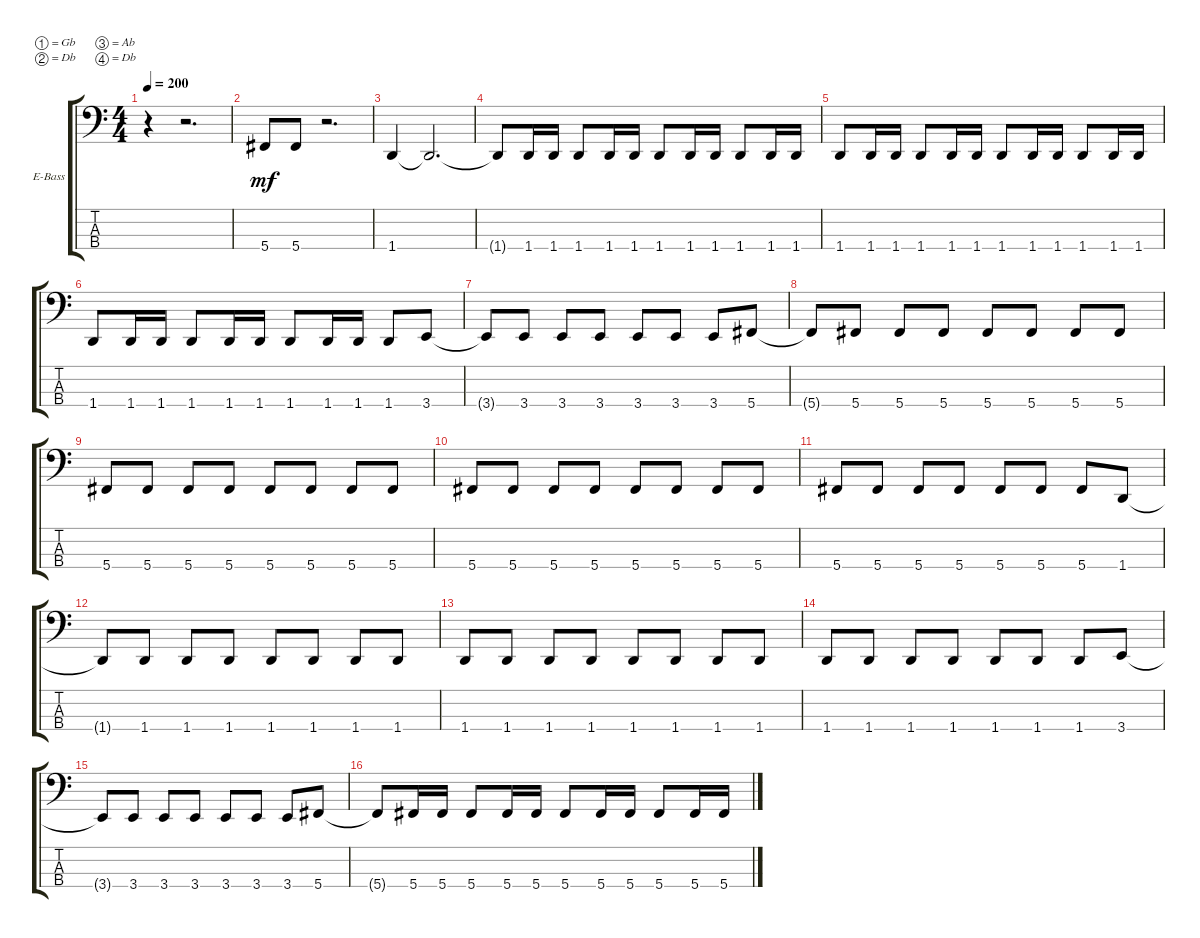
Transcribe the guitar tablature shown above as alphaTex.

\bracketExtendMode groupsimilarinstruments
\firstSystemTrackNameOrientation horizontal
\otherSystemsTrackNameOrientation horizontal
\track ("Bass" "E-Bass") {instrument electricbassfinger}
\staff {score tabs}
\tuning (Gb2 Db2 Ab1 Db1)
\ts (4 4)
\tempo 200
\clef f4
\ks c
r.4{dy mf} r.2{d} |
5.4.8 5.4.8 r.2{d} |
1.4.4 1.4{t}.2{d} |
1.4{t}.8 1.4.16 1.4.16 1.4.8 1.4.16 1.4.16 1.4.8 1.4.16 1.4.16 1.4.8 1.4.16 1.4.16 |
1.4.8 1.4.16 1.4.16 1.4.8 1.4.16 1.4.16 1.4.8 1.4.16 1.4.16 1.4.8 1.4.16 1.4.16 |
1.4.8 1.4.16 1.4.16 1.4.8 1.4.16 1.4.16 1.4.8 1.4.16 1.4.16 1.4.8 3.4.8 |
3.4{t}.8 3.4.8 3.4.8 3.4.8 3.4.8 3.4.8 3.4.8 5.4.8 |
5.4{t}.8 5.4.8 5.4.8 5.4.8 5.4.8 5.4.8 5.4.8 5.4.8 |
5.4.8 5.4.8 5.4.8 5.4.8 5.4.8 5.4.8 5.4.8 5.4.8 |
5.4.8 5.4.8 5.4.8 5.4.8 5.4.8 5.4.8 5.4.8 5.4.8 |
5.4.8 5.4.8 5.4.8 5.4.8 5.4.8 5.4.8 5.4.8 1.4.8 |
1.4{t}.8 1.4.8 1.4.8 1.4.8 1.4.8 1.4.8 1.4.8 1.4.8 |
1.4.8 1.4.8 1.4.8 1.4.8 1.4.8 1.4.8 1.4.8 1.4.8 |
1.4.8 1.4.8 1.4.8 1.4.8 1.4.8 1.4.8 1.4.8 3.4.8 |
3.4{t}.8 3.4.8 3.4.8 3.4.8 3.4.8 3.4.8 3.4.8 5.4.8 |
5.4{t}.8 5.4.16 5.4.16 5.4.8 5.4.16 5.4.16 5.4.8 5.4.16 5.4.16 5.4.8 5.4.16 5.4.16
